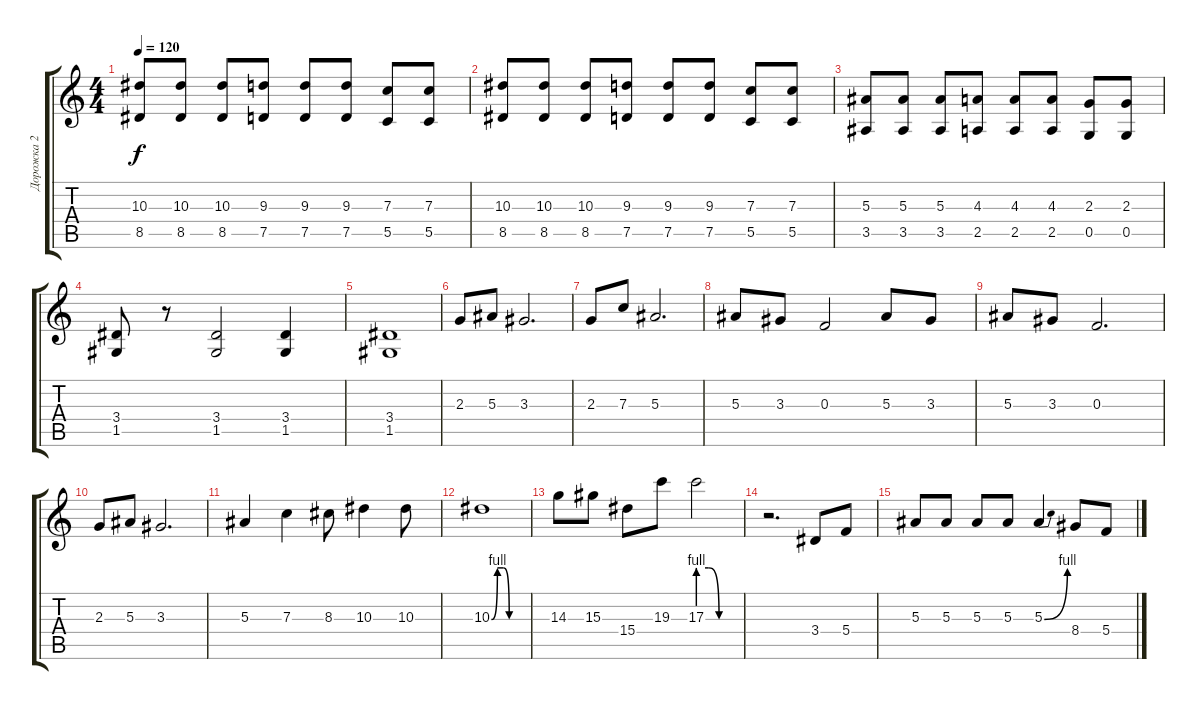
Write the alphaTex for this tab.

\track ("Дорожка 2" "Дорожка 2") {instrument overdrivenguitar}
\staff {score tabs}
\tuning (D4 A3 F3 C3 G2 C2) {hide}
\ts (4 4)
\tempo 120
\clef g2
\ks c
(10.3 8.5).8{dy f} (10.3 8.5).8 (10.3 8.5).8 (9.3 7.5).8 (9.3 7.5).8 (9.3 7.5).8 (7.3 5.5).8 (7.3 5.5).8 |
(10.3 8.5).8 (10.3 8.5).8 (10.3 8.5).8 (9.3 7.5).8 (9.3 7.5).8 (9.3 7.5).8 (7.3 5.5).8 (7.3 5.5).8 |
(5.3 3.5).8 (5.3 3.5).8 (5.3 3.5).8 (4.3 2.5).8 (4.3 2.5).8 (4.3 2.5).8 (2.3 0.5).8 (2.3 0.5).8 |
(3.4 1.5).8 r.8 (3.4 1.5).2 (3.4 1.5).4 |
(3.4 1.5).1 |
2.3.8 5.3.8 3.3.2{d} |
2.3.8 7.3.8 5.3.2{d} |
5.3.8 3.3.8 0.3.2 5.3.8 3.3.8 |
5.3.8 3.3.8 0.3.2{d} |
2.3.8 5.3.8 3.3.2{d} |
5.3.4 7.3.4 8.3.8 10.3.4 10.3.8 |
10.3{be (custom 0 0 10 4 20 4 30 0 60 0)}.1 |
14.3.8 15.3.8 15.4.8 19.3.8 17.3{be (custom 0 4 15 4 30 0 60 0)}.2 |
r.2{d} 3.4.8 5.4.8 |
5.3.8 5.3.8 5.3.8 5.3.8 5.3{be (bend 0 0 60 4)}.4 8.4.8 5.4.8
